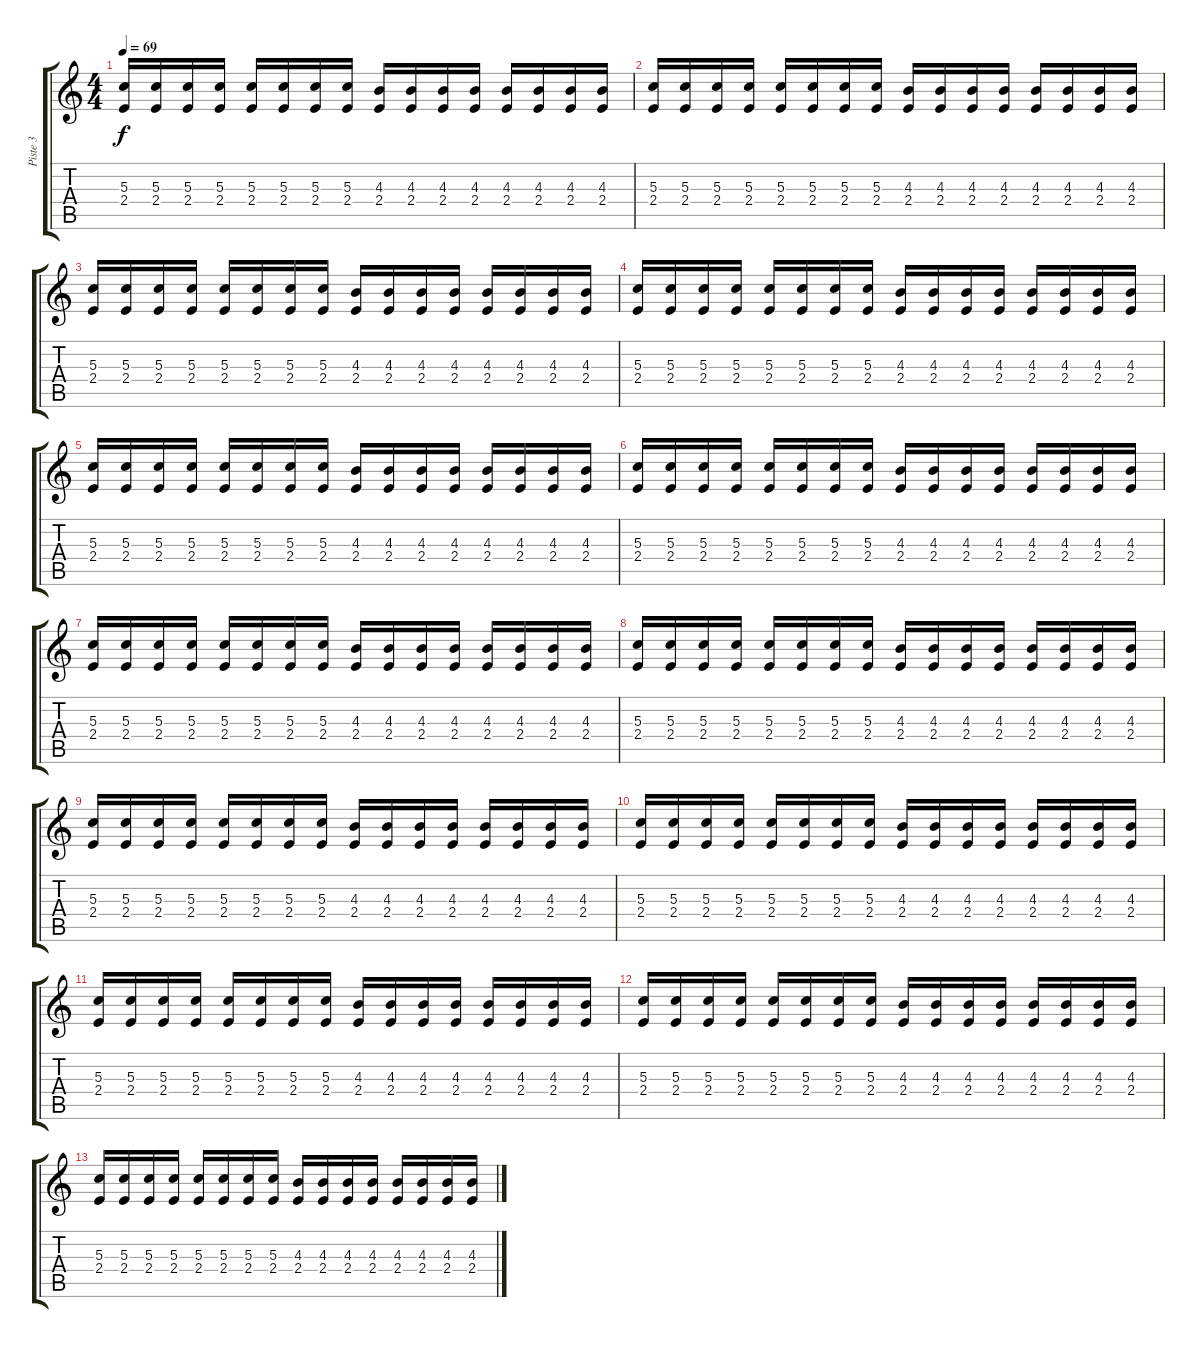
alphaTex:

\track ("Piste 3" "Piste 3") {instrument distortionguitar}
\staff {score tabs}
\tuning (E4 B3 G3 D3 A2 E2) {hide}
\ts (4 4)
\tempo 69
\clef g2
\ks c
(5.3 2.4).16{dy f} (5.3 2.4).16 (5.3 2.4).16 (5.3 2.4).16 (5.3 2.4).16 (5.3 2.4).16 (5.3 2.4).16 (5.3 2.4).16 (4.3 2.4).16 (4.3 2.4).16 (4.3 2.4).16 (4.3 2.4).16 (4.3 2.4).16 (4.3 2.4).16 (4.3 2.4).16 (4.3 2.4).16 |
(5.3 2.4).16 (5.3 2.4).16 (5.3 2.4).16 (5.3 2.4).16 (5.3 2.4).16 (5.3 2.4).16 (5.3 2.4).16 (5.3 2.4).16 (4.3 2.4).16 (4.3 2.4).16 (4.3 2.4).16 (4.3 2.4).16 (4.3 2.4).16 (4.3 2.4).16 (4.3 2.4).16 (4.3 2.4).16 |
(5.3 2.4).16 (5.3 2.4).16 (5.3 2.4).16 (5.3 2.4).16 (5.3 2.4).16 (5.3 2.4).16 (5.3 2.4).16 (5.3 2.4).16 (4.3 2.4).16 (4.3 2.4).16 (4.3 2.4).16 (4.3 2.4).16 (4.3 2.4).16 (4.3 2.4).16 (4.3 2.4).16 (4.3 2.4).16 |
(5.3 2.4).16 (5.3 2.4).16 (5.3 2.4).16 (5.3 2.4).16 (5.3 2.4).16 (5.3 2.4).16 (5.3 2.4).16 (5.3 2.4).16 (4.3 2.4).16 (4.3 2.4).16 (4.3 2.4).16 (4.3 2.4).16 (4.3 2.4).16 (4.3 2.4).16 (4.3 2.4).16 (4.3 2.4).16 |
(5.3 2.4).16 (5.3 2.4).16 (5.3 2.4).16 (5.3 2.4).16 (5.3 2.4).16 (5.3 2.4).16 (5.3 2.4).16 (5.3 2.4).16 (4.3 2.4).16 (4.3 2.4).16 (4.3 2.4).16 (4.3 2.4).16 (4.3 2.4).16 (4.3 2.4).16 (4.3 2.4).16 (4.3 2.4).16 |
(5.3 2.4).16 (5.3 2.4).16 (5.3 2.4).16 (5.3 2.4).16 (5.3 2.4).16 (5.3 2.4).16 (5.3 2.4).16 (5.3 2.4).16 (4.3 2.4).16 (4.3 2.4).16 (4.3 2.4).16 (4.3 2.4).16 (4.3 2.4).16 (4.3 2.4).16 (4.3 2.4).16 (4.3 2.4).16 |
(5.3 2.4).16 (5.3 2.4).16 (5.3 2.4).16 (5.3 2.4).16 (5.3 2.4).16 (5.3 2.4).16 (5.3 2.4).16 (5.3 2.4).16 (4.3 2.4).16 (4.3 2.4).16 (4.3 2.4).16 (4.3 2.4).16 (4.3 2.4).16 (4.3 2.4).16 (4.3 2.4).16 (4.3 2.4).16 |
(5.3 2.4).16 (5.3 2.4).16 (5.3 2.4).16 (5.3 2.4).16 (5.3 2.4).16 (5.3 2.4).16 (5.3 2.4).16 (5.3 2.4).16 (4.3 2.4).16 (4.3 2.4).16 (4.3 2.4).16 (4.3 2.4).16 (4.3 2.4).16 (4.3 2.4).16 (4.3 2.4).16 (4.3 2.4).16 |
(5.3 2.4).16 (5.3 2.4).16 (5.3 2.4).16 (5.3 2.4).16 (5.3 2.4).16 (5.3 2.4).16 (5.3 2.4).16 (5.3 2.4).16 (4.3 2.4).16 (4.3 2.4).16 (4.3 2.4).16 (4.3 2.4).16 (4.3 2.4).16 (4.3 2.4).16 (4.3 2.4).16 (4.3 2.4).16 |
(5.3 2.4).16 (5.3 2.4).16 (5.3 2.4).16 (5.3 2.4).16 (5.3 2.4).16 (5.3 2.4).16 (5.3 2.4).16 (5.3 2.4).16 (4.3 2.4).16 (4.3 2.4).16 (4.3 2.4).16 (4.3 2.4).16 (4.3 2.4).16 (4.3 2.4).16 (4.3 2.4).16 (4.3 2.4).16 |
(5.3 2.4).16 (5.3 2.4).16 (5.3 2.4).16 (5.3 2.4).16 (5.3 2.4).16 (5.3 2.4).16 (5.3 2.4).16 (5.3 2.4).16 (4.3 2.4).16 (4.3 2.4).16 (4.3 2.4).16 (4.3 2.4).16 (4.3 2.4).16 (4.3 2.4).16 (4.3 2.4).16 (4.3 2.4).16 |
(5.3 2.4).16 (5.3 2.4).16 (5.3 2.4).16 (5.3 2.4).16 (5.3 2.4).16 (5.3 2.4).16 (5.3 2.4).16 (5.3 2.4).16 (4.3 2.4).16 (4.3 2.4).16 (4.3 2.4).16 (4.3 2.4).16 (4.3 2.4).16 (4.3 2.4).16 (4.3 2.4).16 (4.3 2.4).16 |
(5.3 2.4).16 (5.3 2.4).16 (5.3 2.4).16 (5.3 2.4).16 (5.3 2.4).16 (5.3 2.4).16 (5.3 2.4).16 (5.3 2.4).16 (4.3 2.4).16 (4.3 2.4).16 (4.3 2.4).16 (4.3 2.4).16 (4.3 2.4).16 (4.3 2.4).16 (4.3 2.4).16 (4.3 2.4).16
